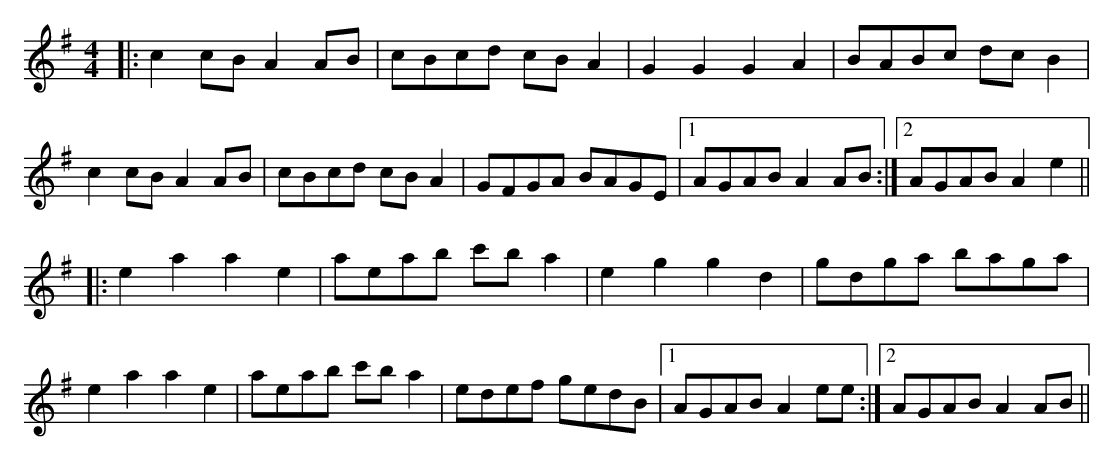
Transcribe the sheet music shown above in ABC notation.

X:1
M:4/4
K:Ador
|:c2 cB A2 AB|cBcd cB A2|G2 G2 G2 A2|BABc dc B2|
c2 cB A2 AB|cBcd cB A2|GFGA BAGE|1 AGAB A2 AB:|2 AGAB A2 e2||
|:e2 a2 a2 e2|aeab c'b a2|e2 g2 g2 d2|gdga baga|
e2 a2 a2 e2|aeab c'b a2|edef gedB|1 AGAB A2 ee:|2 AGAB A2 AB||
